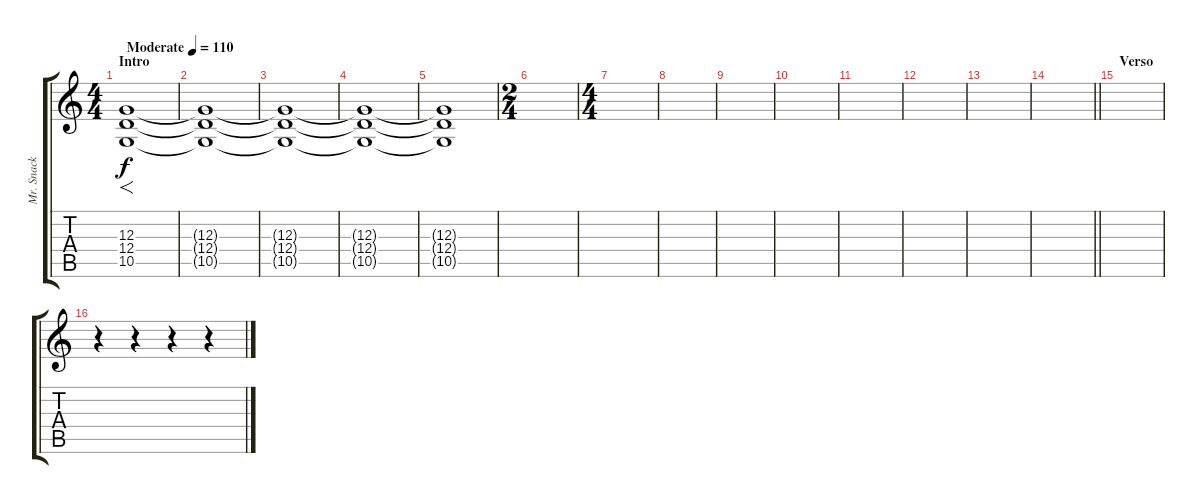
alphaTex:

\track ("Mr. Snack Efectos" "Mr. Snack ") {instrument seashore}
\staff {score tabs}
\tuning (E4 B3 G3 D3 A2 E2) {hide}
\ts (4 4)
\section ("" "Intro")
\tempo (110 "Moderate")
\clef g2
\ks c
(12.3 12.4 10.5).1{f dy f instrument seashore} |
(12.3{t} 12.4{t} 10.5{t}).1 |
(12.3{t} 12.4{t} 10.5{t}).1 |
(12.3{t} 12.4{t} 10.5{t}).1 |
(12.3{t} 12.4{t} 10.5{t}).1 |
\ts (2 4)
|
\ts (4 4)
|
|
|
|
|
|
|
\barLineRight lightlight
|
\section ("" "Verso")
|
r.4 r.4 r.4 r.4
